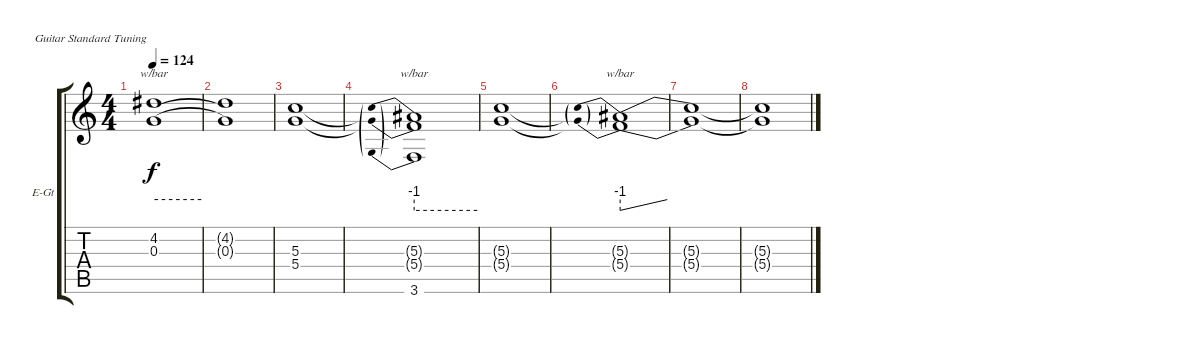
\bracketExtendMode groupsimilarinstruments
\firstSystemTrackNameOrientation horizontal
\otherSystemsTrackNameOrientation horizontal
\track ("Jhon (guit. muted)" "E-Gt") {instrument electricguitarmuted}
\staff {score tabs}
\tuning (E4 B3 G3 D3 A2 E2)
\ts (4 4)
\tempo 124
\clef g2
\ks c
(0.3 4.2{t}).1{tbe (hold default 0 0 60 0) dy f} |
(4.2{t} 0.3{t}).1 |
(5.3 5.4).1 |
(5.3{t} 5.4{t} 3.6).1{tbe (predive default 0 -4 60 -4)} |
(5.3{t} 5.4{t}).1 |
(5.3{t} 5.4{t}).1{tbe (predivedive default 0 -4 60 0)} |
(5.3{t} 5.4{t}).1 |
(5.3{t} 5.4{t}).1
